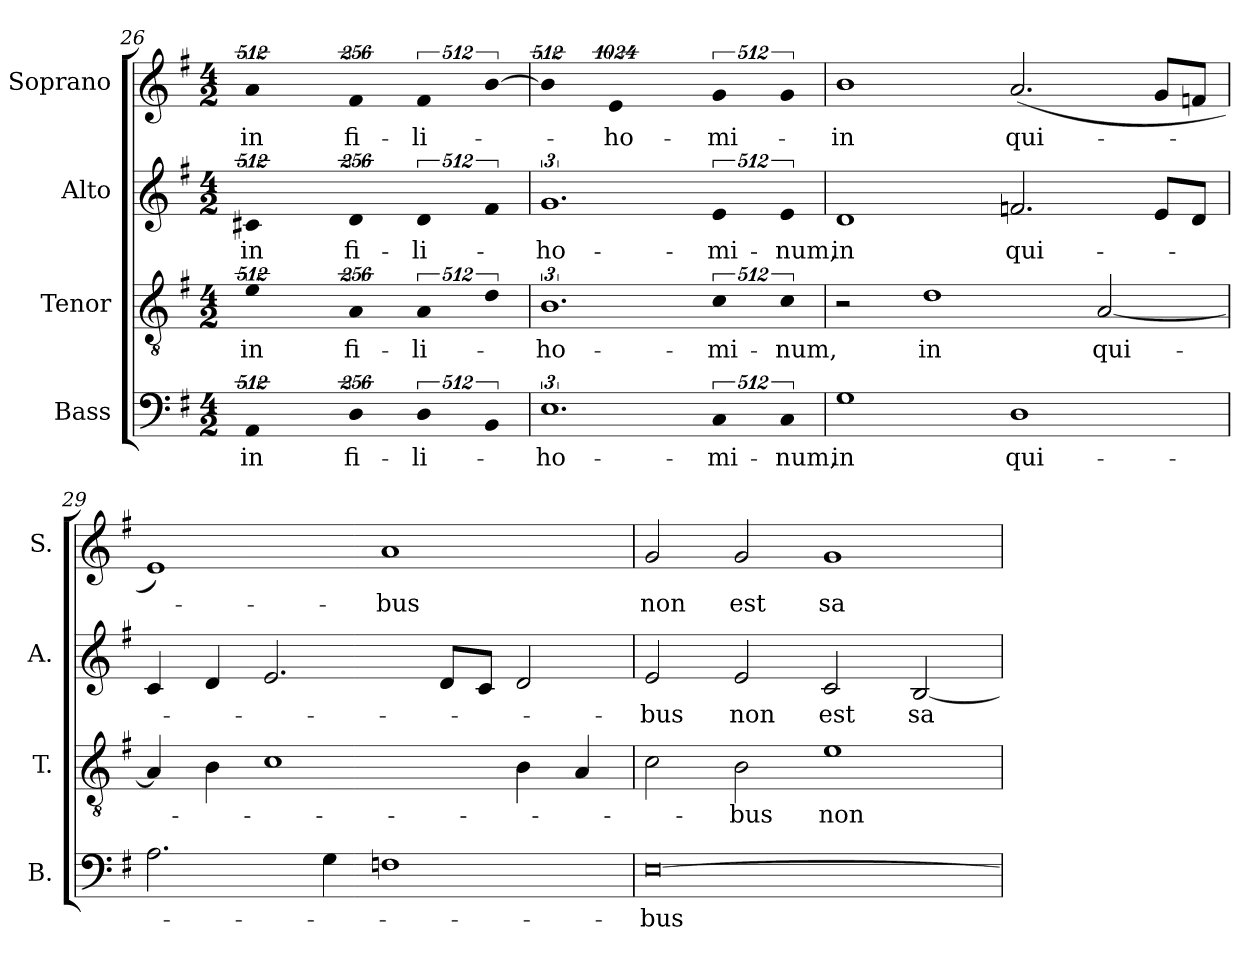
**kern	**text	**kern	**text	**kern	**text	**kern	**text
*part4	*part4	*part3	*part3	*part2	*part2	*part1	*part1
*staff4	*staff4	*staff3	*staff3	*staff2	*staff2	*staff1	*staff1
*I"Bass	*	*I"Tenor	*	*I"Alto	*	*I"Soprano	*
*I'B.	*	*I'T.	*	*I'A.	*	*I'S.	*
!!LO:PB:g=z
*clefF4	*	*clefGv2	*	*clefG2	*	*clefG2	*
*	*	*ITrd7c12	*	*	*	*	*
*k[f#]	*	*k[f#]	*	*k[f#]	*	*k[f#]	*
*G:	*	*G:	*	*G:	*	*G:	*
*M4/2	*	*M4/2	*	*M4/2	*	*M4/2	*
=26	=26	=26	=26	=26	=26	=26	=26
!LO:N:vis=1	!	!	!	!	!	!	!
!	!LO:LY:b:color=#000000	!LO:N:vis=1	!	!	!	!	!
!	!	!	!LO:LY:b:color=#000000	!LO:N:vis=1	!	!	!
!	!	!	!	!	!LO:LY:b:color=#000000	!LO:N:vis=1	!
!	!	!	!	!	!	!	!LO:LY:b:color=#000000
512%341AAi	in	512%341Ei	in	512%341c#Xi	in	512%341ai	in
!LO:N:vis=2	!	!	!	!	!	!	!
!	!LO:LY:b:color=#000000	!LO:N:vis=2	!	!	!	!	!
!	!	!	!LO:LY:b:color=#000000	!LO:N:vis=2	!	!	!
!	!	!	!	!	!LO:LY:b:color=#000000	!LO:N:vis=2	!
!	!	!	!	!	!	!	!LO:LY:b:color=#000000
512%171Di\	fi-	512%171AAi/	fi-	512%171di/	fi-	512%171f#i/	fi-
!LO:N:vis=2	!	!	!	!	!	!	!
!	!LO:LY:b:color=#000000	!LO:N:vis=2	!	!	!	!	!
!	!	!	!LO:LY:b:color=#000000	!LO:N:vis=2	!	!	!
!	!	!	!	!	!LO:LY:b:color=#000000	!LO:N:vis=2	!
!	!	!	!	!	!	!	!LO:LY:b:color=#000000
1024%341Di\	-li-	1024%341AAi/	-li-	1024%341di/	-li-	1024%341f#i/	-li-
!LO:N:vis=1	!	!LO:N:vis=1	!	!LO:N:vis=1	!	!LO:N:vis=1	!
1024%683BBi	.	1024%683Di	.	1024%683f#i	.	[1024%683bi	.
=27	=27	=27	=27	=27	=27	=27	=27
!	!LO:LY:b:color=#000000	!	!	!	!	!	!
!	!	!	!LO:LY:b:color=#000000	!	!	!	!
!	!	!	!	!	!LO:LY:b:color=#000000	!LO:N:vis=2	!
3%2.Ei	ho-	3%2.BBi	ho-	3%2.gi	ho-	1024%341bi\]	.
!	!	!	!	!	!	!LO:N:vis=1	!
!	!	!	!	!	!	!	!LO:LY:b:color=#000000
.	.	.	.	.	.	1024%683ei	ho-
!LO:N:vis=2	!	!	!	!	!	!	!
!	!LO:LY:b:color=#000000	!LO:N:vis=2	!	!	!	!	!
!	!	!	!LO:LY:b:color=#000000	!LO:N:vis=2	!	!	!
!	!	!	!	!	!LO:LY:b:color=#000000	!LO:N:vis=2	!
!	!	!	!	!	!	!	!LO:LY:b:color=#000000
1024%341Ci/	-mi-	1024%341Ci\	-mi-	1024%341ei/	-mi-	1024%341gi/	-mi-
!LO:N:vis=1	!	!	!	!	!	!	!
!	!LO:LY:b:color=#000000	!LO:N:vis=1	!	!	!	!	!
!	!	!	!LO:LY:b:color=#000000	!LO:N:vis=1	!	!	!
!	!	!	!	!	!LO:LY:b:color=#000000	!LO:N:vis=1	!
1024%683Ci	-num,	1024%683Ci	-num,	1024%683ei	-num,	1024%683gi	.
=28	=28	=28	=28	=28	=28	=28	=28
!	!LO:LY:b:color=#000000	!	!	!	!	!	!
!	!	!	!	!	!LO:LY:b:color=#000000	!	!
!	!	!	!	!	!	!	!LO:LY:b:color=#000000
1Gi	in	2r	.	1di	in	1bi	in
!	!	!	!LO:LY:b:color=#000000	!	!	!	!
.	.	1Di	in	.	.	.	.
!	!LO:LY:b:color=#000000	!	!	!	!	!	!
!	!	!	!	!	!LO:LY:b:color=#000000	!	!
!	!	!	!	!	!	!	!LO:LY:b:color=#000000
1Di	qui-	.	.	2.fni/	qui-	(2.ai/	qui-
!	!	!	!LO:LY:b:color=#000000	!	!	!	!
.	.	[2AAi/	qui-	.	.	.	.
.	.	.	.	8ei/L	.	8gi/L	.
.	.	.	.	8di/J	.	8fni/J	.
=29	=29	=29	=29	=29	=29	=29	=29
2.Ai\	.	4AAi/]	.	4ci/	.	1ei)	.
.	.	4BBi\	.	4di/	.	.	.
.	.	1Ci	.	2.ei/	.	.	.
4Gi\	.	.	.	.	.	.	.
!	!	!	!	!	!	!	!LO:LY:b:color=#000000
1Fni	.	.	.	.	.	1ai	-bus
.	.	.	.	8di/L	.	.	.
.	.	.	.	8ci/J	.	.	.
.	.	4BBi\	.	2di/	.	.	.
.	.	4AAi/	.	.	.	.	.
=30	=30	=30	=30	=30	=30	=30	=30
!	!LO:LY:b:color=#000000	!	!	!	!	!	!
!	!	!	!	!	!LO:LY:b:color=#000000	!	!
!	!	!	!	!	!	!	!LO:LY:b:color=#000000
[0Ei	-bus	2Ci\	.	2ei/	-bus	2gi/	non
!	!	!	!LO:LY:b:color=#000000	!	!	!	!
!	!	!	!	!	!LO:LY:b:color=#000000	!	!
!	!	!	!	!	!	!	!LO:LY:b:color=#000000
.	.	2BBi\	-bus	2ei/	non	2gi/	est
!	!	!	!LO:LY:b:color=#000000	!	!	!	!
!	!	!	!	!	!LO:LY:b:color=#000000	!	!
!	!	!	!	!	!	!	!LO:LY:b:color=#000000
.	.	1Ei	non	2ci/	est	1gi	sa-
!	!	!	!	!	!LO:LY:b:color=#000000	!	!
.	.	.	.	[2Bi/	sa-	.	.
=	=	=	=	=	=	=	=
*-	*-	*-	*-	*-	*-	*-	*-
